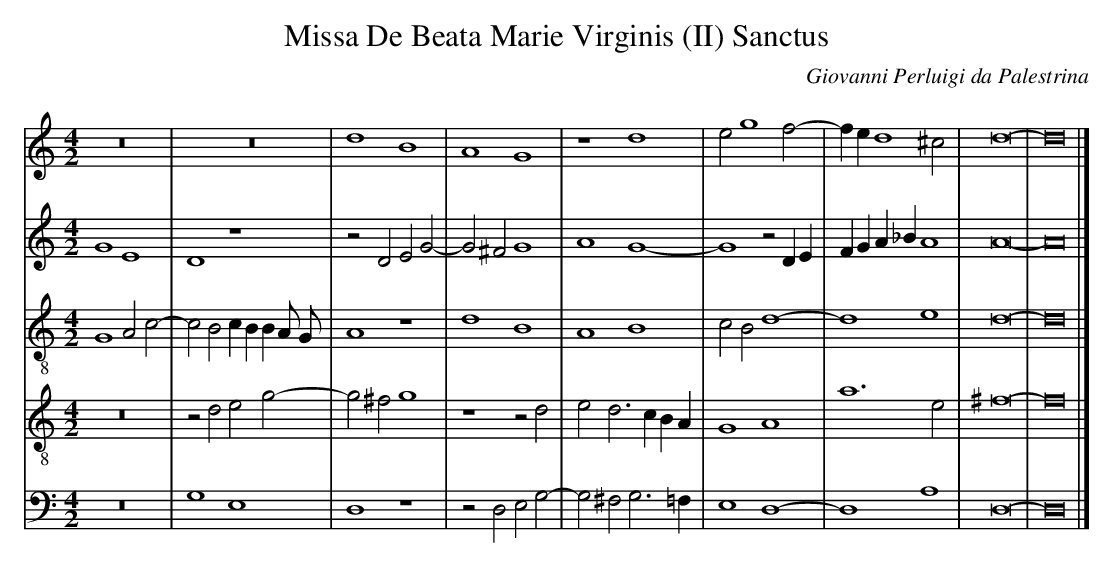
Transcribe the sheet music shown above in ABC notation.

X:1
T: Missa De Beata Marie Virginis (II) Sanctus
C: Giovanni Perluigi da Palestrina
L: 1/4
M: 4/2
V: 1 clef=treble
V: 2 clef=treble
V: 3 clef=treble-8
V: 4 clef=treble-8
V: 5 clef=bass
K: C
[V:1] z8 |
[V:2] G4E4 |
[V:3] G4A2c2- |
[V:4] z8 |
[V:5] z8 |
[V:1] z8 |
[V:2] D4z4 |
[V:3] c2B2cBBA/ G/ |
[V:4] z2d2e2g2- |
[V:5] G,4E,4 |
[V:1] d4B4 |
[V:2] z2D2E2G2- |
[V:3] A4z4 |
[V:4] g2^f2g4 |
[V:5] D,4z4 |
[V:1] A4G4 |
[V:2] G2^F2G4 |
[V:3] d4B4 |
[V:4] z4z2d2 |
[V:5] z2D,2E,2G,2- |
[V:1] z4d4 |
[V:2] A4G4- |
[V:3] A4B4 |
[V:4] e2d2>c2BA |
[V:5] G,2^F,2G,3=F, |
[V:1] e2g4f2- |
[V:2] G4z2DE |
[V:3] c2B2d4- |
[V:4] G4A4 |
[V:5] E,4D,4- |
[V:1] fed4^c2 |
[V:2] FGA_BA4 |
[V:3] d4e4 |
[V:4] a6e2 |
[V:5] D,4A,4 |
[V:1] d8- |
[V:2] A8- |
[V:3] d8- |
[V:4] ^f8- |
[V:5] D,8- |
[V:1] d8 |]
[V:2] A8 |]
[V:3] d8 |]
[V:4] f8 |]
[V:5] D,8 |]
